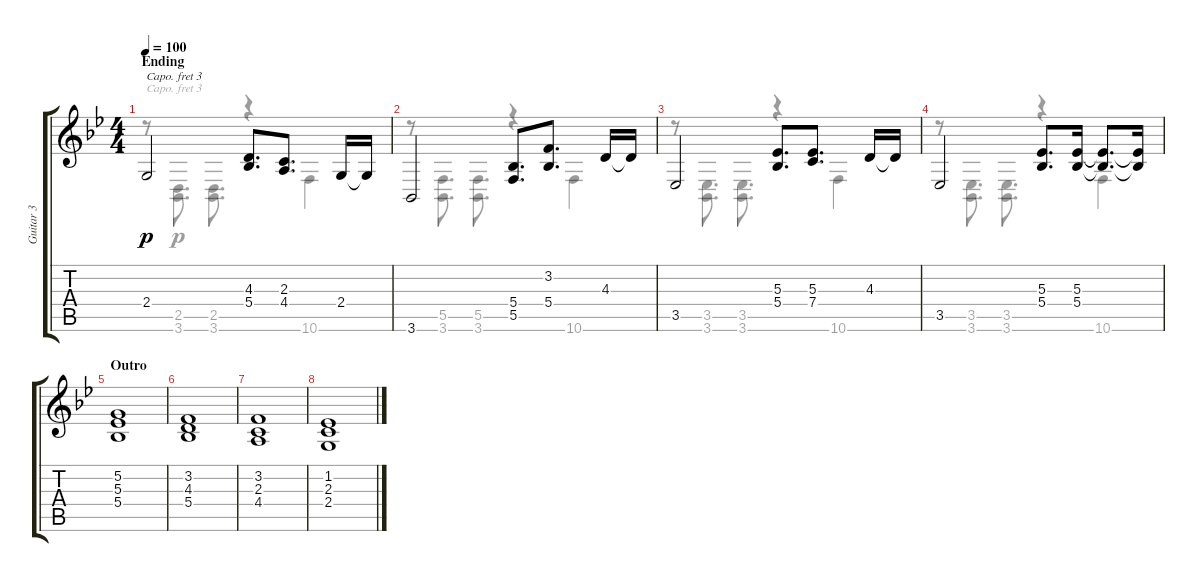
\track ("Guitar 3" "Guitar 3") {instrument acousticgrandpiano}
\staff {score tabs}
\capo 3
\tuning (E4 B3 G3 D3 A2 E2) {hide}
\voice
\ts (4 4)
\section ("" "Ending")
\tempo 100
\clef g2
\ks gminor
2.4.2{dy p} (4.3 5.4).8{d} (2.3 4.4).8{d} 2.4.16 2.4{t}.16 |
3.6.2 (5.4 5.5).8{d} (3.2 5.4).8{d} 4.3.16 4.3{t}.16 |
3.5.2 (5.3 5.4).8{d} (5.3 7.4).8{d} 4.3.16 4.3{t}.16 |
3.5.2 (5.3 5.4).8{d} (5.3 5.4).16 (5.3{t} 5.4{t}).8{d} (5.3{t} 5.4{t}).16 |
\section ("" "Outro")
(5.2 5.3 5.4).1 |
(3.2 4.3 5.4).1 |
(3.2 2.3 4.4).1 |
(1.2 2.3 2.4).1 |
\voice
\clef g2
\ottava regular
\simile none
\ks gminor
r.8{dy p} (2.5 3.6).8{d} (2.5 3.6).8{d} r.4 10.6.4 |
r.8 (5.5 3.6).8{d} (5.5 3.6).8{d} r.4 10.6.4 |
r.8 (3.5 3.6).8{d} (3.5 3.6).8{d} r.4 10.6.4 |
r.8 (3.5 3.6).8{d} (3.5 3.6).8{d} r.4 10.6.4 |
|
|
|
|
